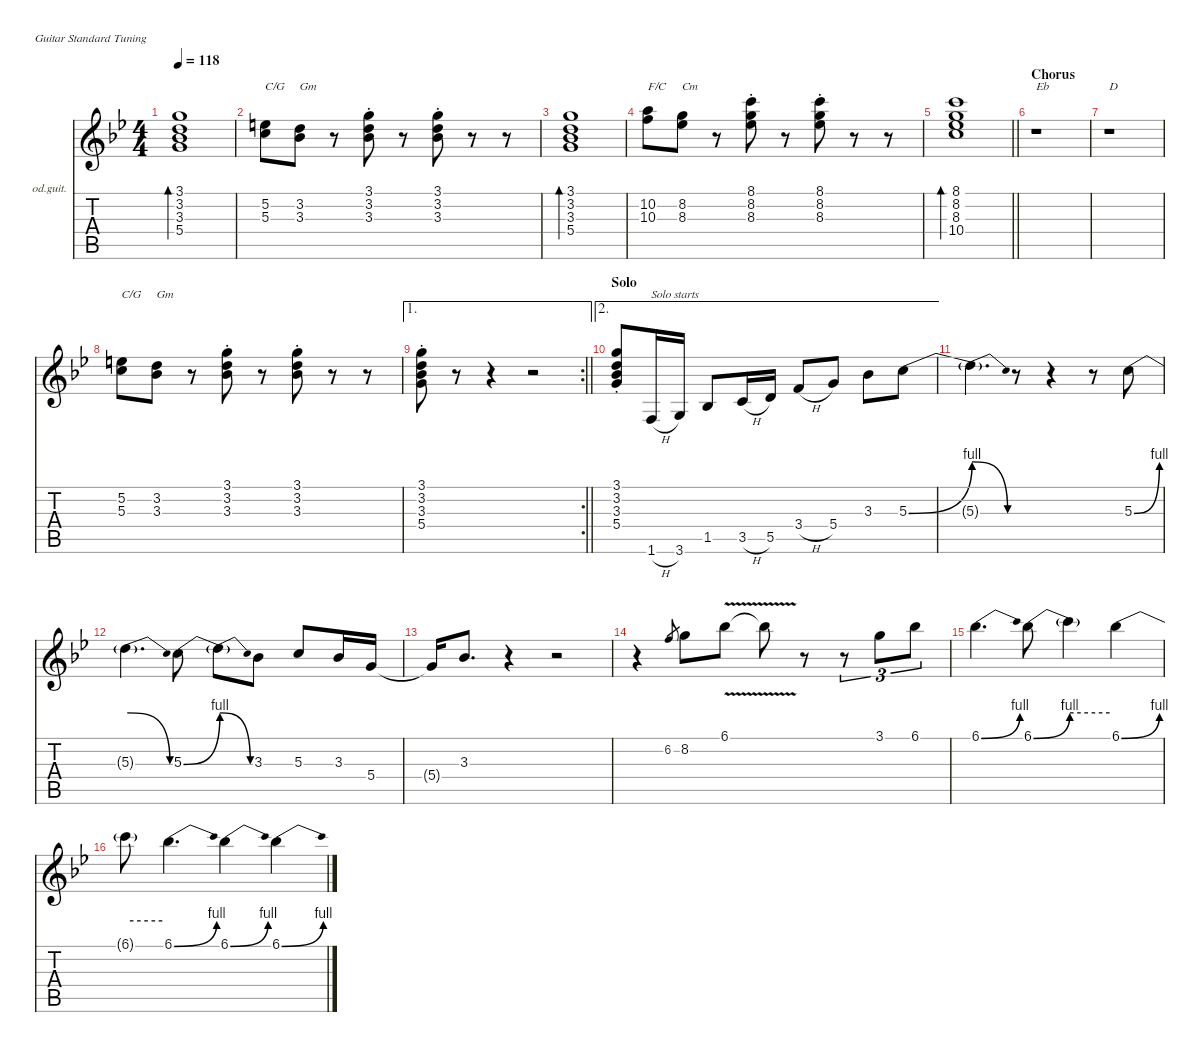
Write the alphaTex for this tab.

\defaultSystemsLayout 4
\hideDynamics
\bracketExtendMode nobrackets
\firstSystemTrackNameOrientation horizontal
\otherSystemsTrackNameOrientation horizontal
\track ("Lead Guitar" "od.guit.") {instrument overdrivenguitar}
\staff {score tabs}
\tuning (E4 B3 G3 D3 A2 E2)
\ts (4 4)
\tempo 118
\clef g2
\ks gminor
(3.1{acc forcenatural} 3.2{acc forcenatural} 3.3{acc b} 5.4{acc forcenatural}).1{bd 240 dy f beam Down} |
(5.2{acc forcenatural} 5.3{acc forcenatural}).8{txt "C/G" beam Down} (3.2{acc forcenatural} 3.3{acc b}).8{txt "Gm" beam Down} r.8{beam Down} (3.1{st acc forcenatural} 3.2{st acc forcenatural} 3.3{st acc b}).8{beam Down} r.8{beam Down} (3.1{st acc forcenatural} 3.2{st acc forcenatural} 3.3{st acc b}).8{beam Down} r.8{beam Down} r.8{beam Down} |
(3.1{acc forcenatural} 3.2{acc forcenatural} 3.3{acc b} 5.4{acc forcenatural}).1{bd 240 beam Down} |
(10.2{acc forcenatural} 10.3{acc forcenatural}).8{txt "F/C" beam Down} (8.2{acc forcenatural} 8.3{acc b}).8{txt "Cm" beam Down} r.8{beam Down} (8.1{st acc forcenatural} 8.2{st acc forcenatural} 8.3{st acc b}).8{beam Down} r.8{beam Down} (8.1{st acc forcenatural} 8.2{st acc forcenatural} 8.3{st acc b}).8{beam Down} r.8{beam Down} r.8{beam Down} |
\barLineRight lightlight
(8.1{acc forcenatural} 8.2{acc forcenatural} 8.3{acc b} 10.4{acc forcenatural}).1{bd 240 beam Down} |
\section ("" "Chorus")
r.1{txt "Eb" beam Down} |
r.1{txt "D" beam Down} |
(5.2{acc forcenatural} 5.3{acc forcenatural}).8{txt "C/G" beam Down} (3.2{acc forcenatural} 3.3{acc b}).8{txt "Gm" beam Down} r.8{beam Down} (3.1{st acc forcenatural} 3.2{st acc forcenatural} 3.3{st acc b}).8{beam Down} r.8{beam Down} (3.1{st acc forcenatural} 3.2{st acc forcenatural} 3.3{st acc b}).8{beam Down} r.8{beam Down} r.8{beam Down} |
\ae 1
\rc 2
\barLineRight lightlight
(3.1{st acc forcenatural} 3.2{st acc forcenatural} 3.3{st acc b} 5.4{st acc forcenatural}).8{beam Down} r.8{beam Down} r.4{beam Down} r.2{beam Down} |
\ae 2
\section ("" "Solo")
(3.1{st acc forcenatural} 3.2{st acc forcenatural} 3.3{st acc b} 5.4{st acc forcenatural}).8{instrument overdrivenguitar beam Up} 1.6{h acc forcenatural}.16{txt "Solo starts" beam Up} 3.6{acc forcenatural}.16{beam Up} 1.5{acc b}.8{beam Up} 3.5{h acc forcenatural}.16{beam Up} 5.5{acc forcenatural}.16{beam Up} 3.4{h acc forcenatural}.8{beam Up} 5.4{acc forcenatural}.8{beam Up} 3.3{acc b}.8{beam Down} 5.3{be (bend 0 0 60 4) acc forcenatural}.8{beam Down} |
5.3{be (release 0 4 60 0) t}.4{d beam Down} r.8{beam Down} r.4{beam Down} r.8{beam Down} 5.3{be (bend 0 0 60 4) acc forcenatural}.8{beam Down} |
5.3{be (release 0 4 60 0) t}.4{d beam Down} 5.3{be (bend 0 0 60 4) acc forcenatural}.8{beam Down} 5.3{be (release 0 4 60 0) t}.8{beam Down} 3.3{acc b}.8{beam Down} 5.3{acc forcenatural}.8{beam Up} 3.3{acc b}.16{beam Up} 5.4{acc forcenatural}.16{beam Up} |
5.4{t acc forcenatural}.16{beam Up} 3.3{acc b}.8{d beam Up} r.4{beam Up} r.2{beam Up} |
r.4{beam Down} 6.2{acc forcenatural}.8{gr dy mf beam Up} 8.2{acc forcenatural}.8{dy f beam Down} 6.1{v acc b}.8{beam Down} 6.1{v t acc b}.8{beam Down} r.8{beam Down} r.8{tu (3 2) beam Down} 3.1{acc forcenatural}.8{tu (3 2) beam Down} 6.1{acc b}.8{tu (3 2) beam Down} |
6.1{be (bend 0 0 30 4) acc b}.4{d beam Down} 6.1{be (bend 0 0 60 4) acc b}.8{beam Down} 6.1{be (hold 0 4 60 4) t}.4{beam Down} 6.1{be (bend 0 0 60 4) acc b}.4{beam Down} |
6.1{be (hold 0 4 60 4) t}.8{beam Down} 6.1{be (bend 0 0 30 4) acc b}.4{d beam Down} 6.1{be (bend 0 0 30 4) acc b}.4{beam Down} 6.1{be (bend 0 0 30 4) acc b}.4{beam Down}
